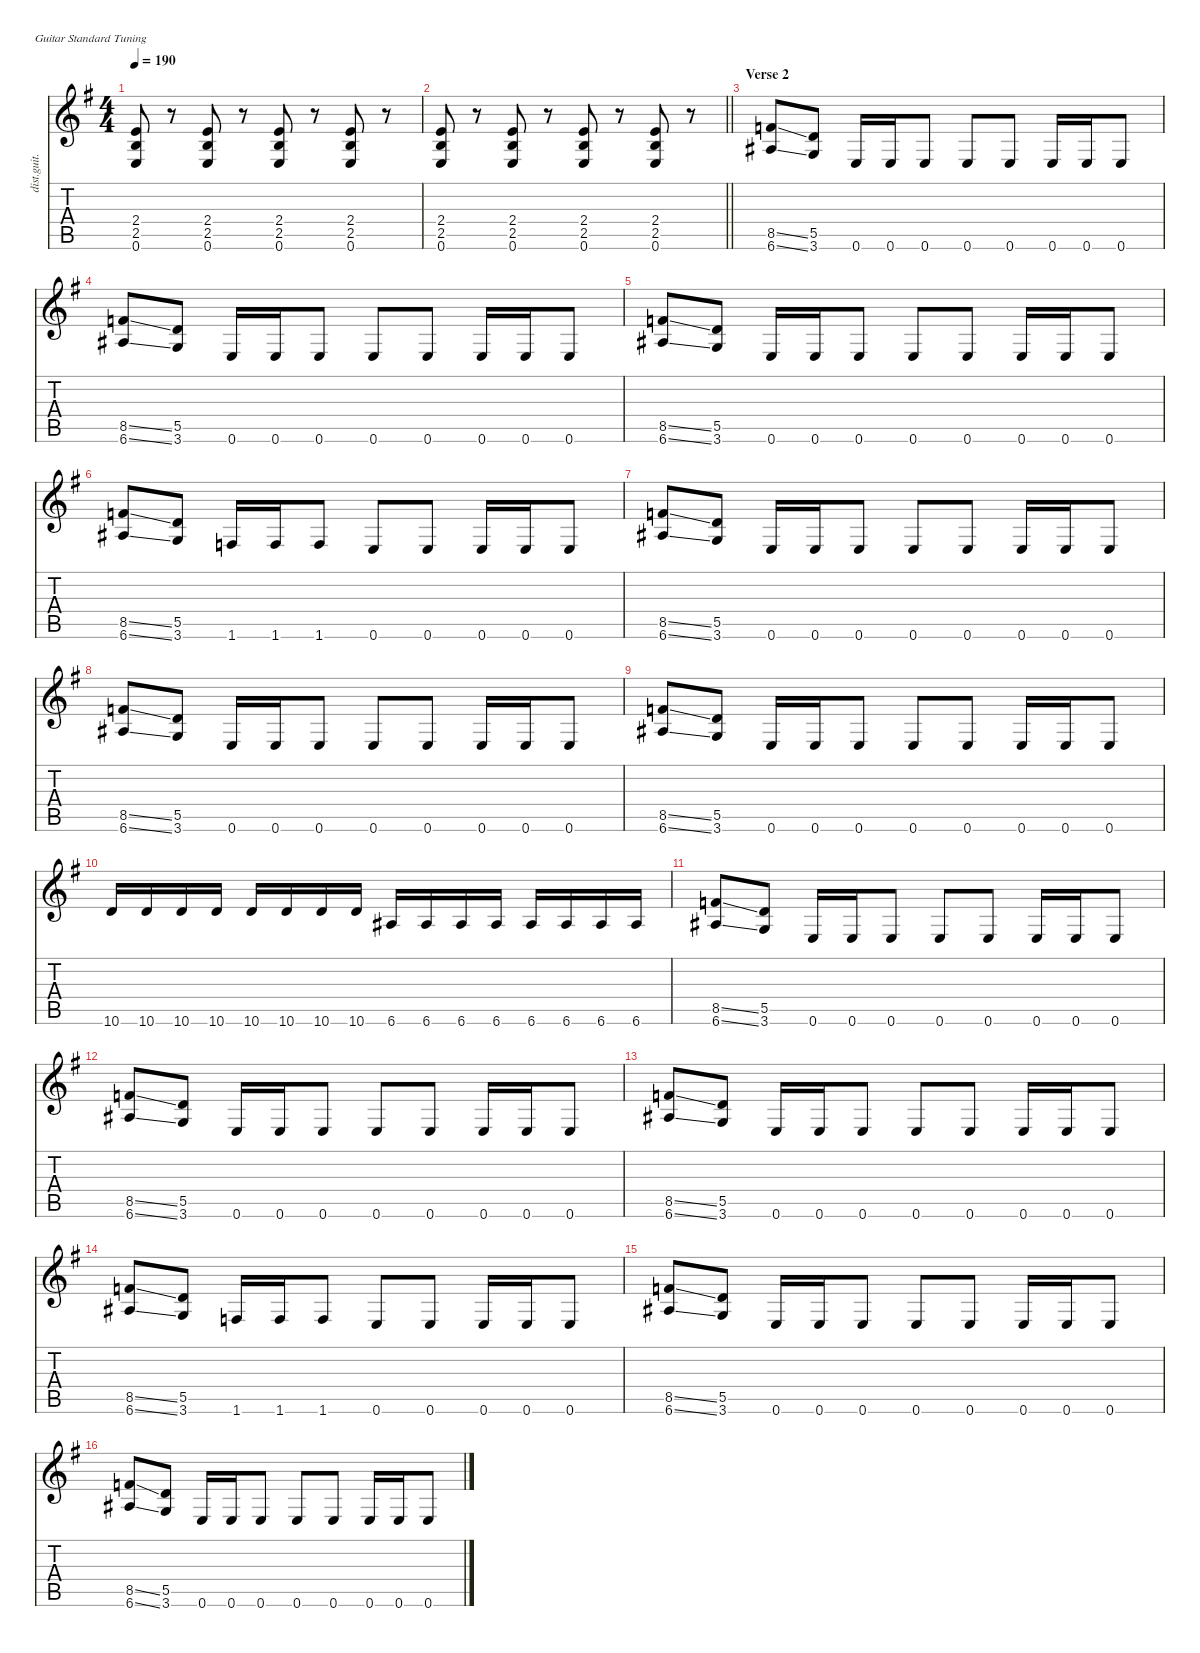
\defaultSystemsLayout 4
\hideDynamics
\bracketExtendMode nobrackets
\otherSystemsTrackNameOrientation horizontal
\track ("Guitar 1" "dist.guit.") {instrument distortionguitar}
\staff {score tabs}
\tuning (E4 B3 G3 D3 A2 E2)
\ts (4 4)
\tempo 190
\clef g2
\ks eminor
(2.4{acc forcenatural} 2.5{acc forcenatural} 0.6{acc forcenatural}).8{dy f beam Up} r.8{beam Up} (2.4{acc forcenatural} 2.5{acc forcenatural} 0.6{acc forcenatural}).8{beam Up} r.8{beam Up} (2.4{acc forcenatural} 2.5{acc forcenatural} 0.6{acc forcenatural}).8{beam Up} r.8{beam Up} (2.4{acc forcenatural} 2.5{acc forcenatural} 0.6{acc forcenatural}).8{beam Up} r.8{beam Up} |
\barLineRight lightlight
(2.4{acc forcenatural} 2.5{acc forcenatural} 0.6{acc forcenatural}).8{beam Up} r.8{beam Up} (2.4{acc forcenatural} 2.5{acc forcenatural} 0.6{acc forcenatural}).8{beam Up} r.8{beam Up} (2.4{acc forcenatural} 2.5{acc forcenatural} 0.6{acc forcenatural}).8{beam Up} r.8{beam Up} (2.4{acc forcenatural} 2.5{acc forcenatural} 0.6{acc forcenatural}).8{beam Up} r.8{beam Up} |
\section ("" "Verse 2")
(8.5{ss acc forcenatural} 6.6{ss acc #}).8{beam Up} (5.5{acc forcenatural} 3.6{acc forcenatural}).8{beam Up} 0.6{acc forcenatural}.16{beam Up} 0.6{acc forcenatural}.16{beam Up} 0.6{acc forcenatural}.8{beam Up} 0.6{acc forcenatural}.8{beam Up} 0.6{acc forcenatural}.8{beam Up} 0.6{acc forcenatural}.16{beam Up} 0.6{acc forcenatural}.16{beam Up} 0.6{acc forcenatural}.8{beam Up} |
(8.5{ss acc forcenatural} 6.6{ss acc #}).8{beam Up} (5.5{acc forcenatural} 3.6{acc forcenatural}).8{beam Up} 0.6{acc forcenatural}.16{beam Up} 0.6{acc forcenatural}.16{beam Up} 0.6{acc forcenatural}.8{beam Up} 0.6{acc forcenatural}.8{beam Up} 0.6{acc forcenatural}.8{beam Up} 0.6{acc forcenatural}.16{beam Up} 0.6{acc forcenatural}.16{beam Up} 0.6{acc forcenatural}.8{beam Up} |
(8.5{ss acc forcenatural} 6.6{ss acc #}).8{beam Up} (5.5{acc forcenatural} 3.6{acc forcenatural}).8{beam Up} 0.6{acc forcenatural}.16{beam Up} 0.6{acc forcenatural}.16{beam Up} 0.6{acc forcenatural}.8{beam Up} 0.6{acc forcenatural}.8{beam Up} 0.6{acc forcenatural}.8{beam Up} 0.6{acc forcenatural}.16{beam Up} 0.6{acc forcenatural}.16{beam Up} 0.6{acc forcenatural}.8{beam Up} |
(8.5{ss acc forcenatural} 6.6{ss acc #}).8{beam Up} (5.5{acc forcenatural} 3.6{acc forcenatural}).8{beam Up} 1.6{acc forcenatural}.16{beam Up} 1.6{acc forcenatural}.16{beam Up} 1.6{acc forcenatural}.8{beam Up} 0.6{acc forcenatural}.8{beam Up} 0.6{acc forcenatural}.8{beam Up} 0.6{acc forcenatural}.16{beam Up} 0.6{acc forcenatural}.16{beam Up} 0.6{acc forcenatural}.8{beam Up} |
(8.5{ss acc forcenatural} 6.6{ss acc #}).8{beam Up} (5.5{acc forcenatural} 3.6{acc forcenatural}).8{beam Up} 0.6{acc forcenatural}.16{beam Up} 0.6{acc forcenatural}.16{beam Up} 0.6{acc forcenatural}.8{beam Up} 0.6{acc forcenatural}.8{beam Up} 0.6{acc forcenatural}.8{beam Up} 0.6{acc forcenatural}.16{beam Up} 0.6{acc forcenatural}.16{beam Up} 0.6{acc forcenatural}.8{beam Up} |
(8.5{ss acc forcenatural} 6.6{ss acc #}).8{beam Up} (5.5{acc forcenatural} 3.6{acc forcenatural}).8{beam Up} 0.6{acc forcenatural}.16{beam Up} 0.6{acc forcenatural}.16{beam Up} 0.6{acc forcenatural}.8{beam Up} 0.6{acc forcenatural}.8{beam Up} 0.6{acc forcenatural}.8{beam Up} 0.6{acc forcenatural}.16{beam Up} 0.6{acc forcenatural}.16{beam Up} 0.6{acc forcenatural}.8{beam Up} |
(8.5{ss acc forcenatural} 6.6{ss acc #}).8{beam Up} (5.5{acc forcenatural} 3.6{acc forcenatural}).8{beam Up} 0.6{acc forcenatural}.16{beam Up} 0.6{acc forcenatural}.16{beam Up} 0.6{acc forcenatural}.8{beam Up} 0.6{acc forcenatural}.8{beam Up} 0.6{acc forcenatural}.8{beam Up} 0.6{acc forcenatural}.16{beam Up} 0.6{acc forcenatural}.16{beam Up} 0.6{acc forcenatural}.8{beam Up} |
10.6{acc forcenatural}.16{beam Up} 10.6{acc forcenatural}.16{beam Up} 10.6{acc forcenatural}.16{beam Up} 10.6{acc forcenatural}.16{beam Up} 10.6{acc forcenatural}.16{beam Up} 10.6{acc forcenatural}.16{beam Up} 10.6{acc forcenatural}.16{beam Up} 10.6{acc forcenatural}.16{beam Up} 6.6{acc #}.16{beam Up} 6.6{acc #}.16{beam Up} 6.6{acc #}.16{beam Up} 6.6{acc #}.16{beam Up} 6.6{acc #}.16{beam Up} 6.6{acc #}.16{beam Up} 6.6{acc #}.16{beam Up} 6.6{acc #}.16{beam Up} |
(8.5{ss acc forcenatural} 6.6{ss acc #}).8{beam Up} (5.5{acc forcenatural} 3.6{acc forcenatural}).8{beam Up} 0.6{acc forcenatural}.16{beam Up} 0.6{acc forcenatural}.16{beam Up} 0.6{acc forcenatural}.8{beam Up} 0.6{acc forcenatural}.8{beam Up} 0.6{acc forcenatural}.8{beam Up} 0.6{acc forcenatural}.16{beam Up} 0.6{acc forcenatural}.16{beam Up} 0.6{acc forcenatural}.8{beam Up} |
(8.5{ss acc forcenatural} 6.6{ss acc #}).8{beam Up} (5.5{acc forcenatural} 3.6{acc forcenatural}).8{beam Up} 0.6{acc forcenatural}.16{beam Up} 0.6{acc forcenatural}.16{beam Up} 0.6{acc forcenatural}.8{beam Up} 0.6{acc forcenatural}.8{beam Up} 0.6{acc forcenatural}.8{beam Up} 0.6{acc forcenatural}.16{beam Up} 0.6{acc forcenatural}.16{beam Up} 0.6{acc forcenatural}.8{beam Up} |
(8.5{ss acc forcenatural} 6.6{ss acc #}).8{beam Up} (5.5{acc forcenatural} 3.6{acc forcenatural}).8{beam Up} 0.6{acc forcenatural}.16{beam Up} 0.6{acc forcenatural}.16{beam Up} 0.6{acc forcenatural}.8{beam Up} 0.6{acc forcenatural}.8{beam Up} 0.6{acc forcenatural}.8{beam Up} 0.6{acc forcenatural}.16{beam Up} 0.6{acc forcenatural}.16{beam Up} 0.6{acc forcenatural}.8{beam Up} |
(8.5{ss acc forcenatural} 6.6{ss acc #}).8{beam Up} (5.5{acc forcenatural} 3.6{acc forcenatural}).8{beam Up} 1.6{acc forcenatural}.16{beam Up} 1.6{acc forcenatural}.16{beam Up} 1.6{acc forcenatural}.8{beam Up} 0.6{acc forcenatural}.8{beam Up} 0.6{acc forcenatural}.8{beam Up} 0.6{acc forcenatural}.16{beam Up} 0.6{acc forcenatural}.16{beam Up} 0.6{acc forcenatural}.8{beam Up} |
(8.5{ss acc forcenatural} 6.6{ss acc #}).8{beam Up} (5.5{acc forcenatural} 3.6{acc forcenatural}).8{beam Up} 0.6{acc forcenatural}.16{beam Up} 0.6{acc forcenatural}.16{beam Up} 0.6{acc forcenatural}.8{beam Up} 0.6{acc forcenatural}.8{beam Up} 0.6{acc forcenatural}.8{beam Up} 0.6{acc forcenatural}.16{beam Up} 0.6{acc forcenatural}.16{beam Up} 0.6{acc forcenatural}.8{beam Up} |
(8.5{ss acc forcenatural} 6.6{ss acc #}).8{beam Up} (5.5{acc forcenatural} 3.6{acc forcenatural}).8{beam Up} 0.6{acc forcenatural}.16{beam Up} 0.6{acc forcenatural}.16{beam Up} 0.6{acc forcenatural}.8{beam Up} 0.6{acc forcenatural}.8{beam Up} 0.6{acc forcenatural}.8{beam Up} 0.6{acc forcenatural}.16{beam Up} 0.6{acc forcenatural}.16{beam Up} 0.6{acc forcenatural}.8{beam Up}
